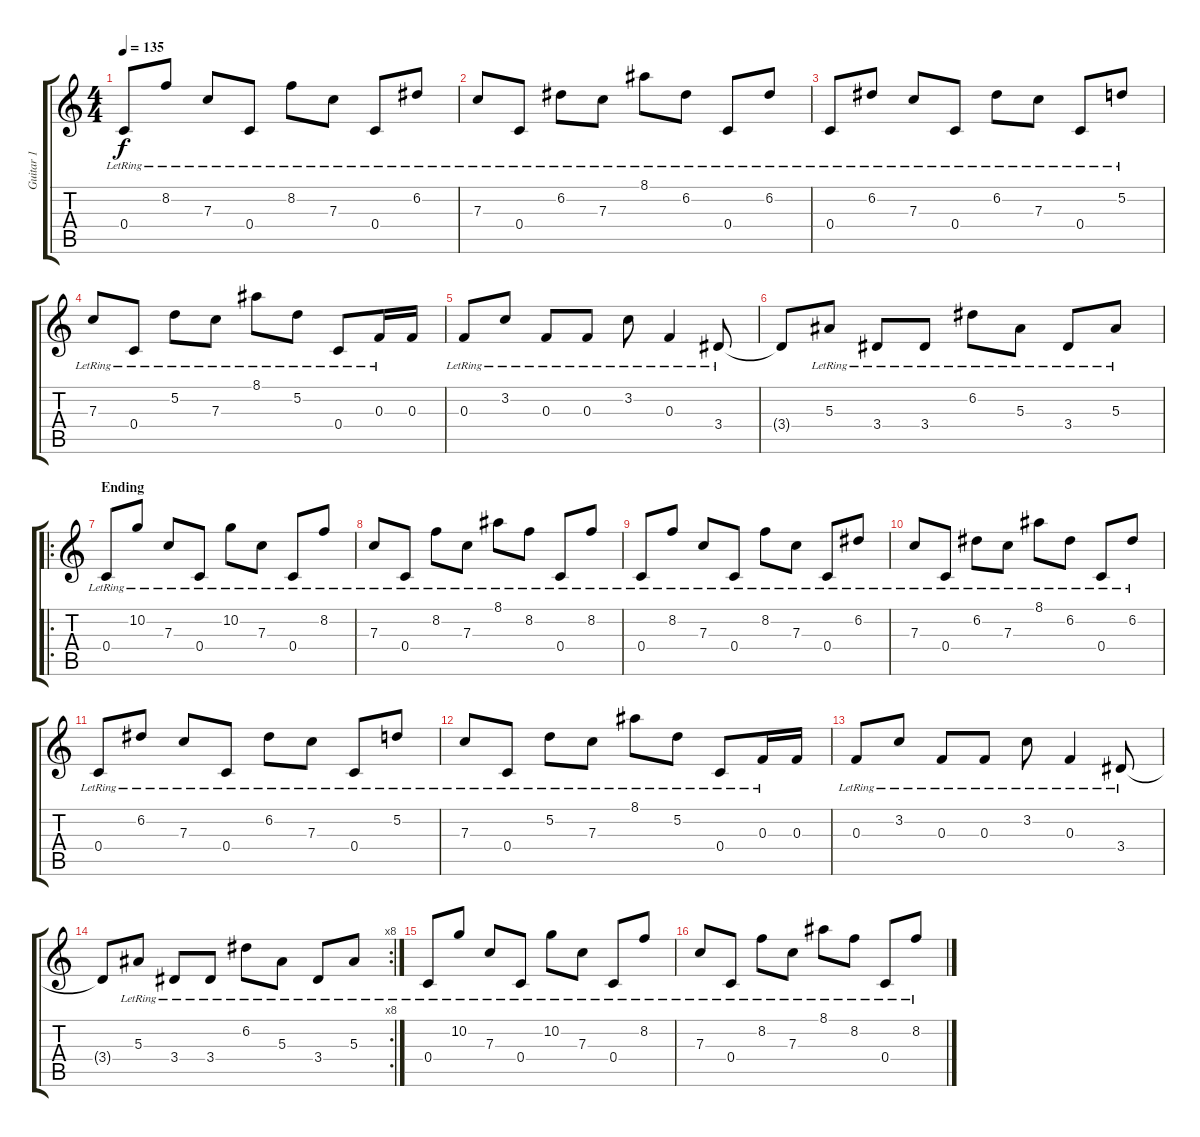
\track ("Guitar 1" "Guitar 1") {instrument acousticguitarsteel}
\staff {score tabs}
\tuning (D4 A3 F3 C3 G2 D2) {hide}
\ts (4 4)
\tempo 135
\clef g2
\ks c
0.4{lr}.8{dy f} 8.2{lr}.8 7.3{lr}.8 0.4{lr}.8 8.2{lr}.8 7.3{lr}.8 0.4{lr}.8 6.2{lr}.8 |
7.3{lr}.8 0.4{lr}.8 6.2{lr}.8 7.3{lr}.8 8.1{lr}.8 6.2{lr}.8 0.4{lr}.8 6.2{lr}.8 |
0.4{lr}.8 6.2{lr}.8 7.3{lr}.8 0.4{lr}.8 6.2{lr}.8 7.3{lr}.8 0.4{lr}.8 5.2{lr}.8 |
7.3{lr}.8 0.4{lr}.8 5.2{lr}.8 7.3{lr}.8 8.1{lr}.8 5.2{lr}.8 0.4{lr}.8 0.3{lr}.16 0.3.16 |
0.3{lr}.8 3.2{lr}.8 0.3{lr}.8 0.3{lr}.8 3.2{lr}.8 0.3{lr}.4 3.4{lr}.8 |
3.4{t}.8 5.3{lr}.8 3.4{lr}.8 3.4{lr}.8 6.2{lr}.8 5.3{lr}.8 3.4{lr}.8 5.3{lr}.8 |
\ro
\section ("" "Ending")
0.4{lr}.8 10.2{lr}.8 7.3{lr}.8 0.4{lr}.8 10.2{lr}.8 7.3{lr}.8 0.4{lr}.8 8.2{lr}.8 |
7.3{lr}.8 0.4{lr}.8 8.2{lr}.8 7.3{lr}.8 8.1{lr}.8 8.2{lr}.8 0.4{lr}.8 8.2{lr}.8 |
0.4{lr}.8 8.2{lr}.8 7.3{lr}.8 0.4{lr}.8 8.2{lr}.8 7.3{lr}.8 0.4{lr}.8 6.2{lr}.8 |
7.3{lr}.8 0.4{lr}.8 6.2{lr}.8 7.3{lr}.8 8.1{lr}.8 6.2{lr}.8 0.4{lr}.8 6.2{lr}.8 |
0.4{lr}.8 6.2{lr}.8 7.3{lr}.8 0.4{lr}.8 6.2{lr}.8 7.3{lr}.8 0.4{lr}.8 5.2{lr}.8 |
7.3{lr}.8 0.4{lr}.8 5.2{lr}.8 7.3{lr}.8 8.1{lr}.8 5.2{lr}.8 0.4{lr}.8 0.3{lr}.16 0.3.16 |
0.3{lr}.8 3.2{lr}.8 0.3{lr}.8 0.3{lr}.8 3.2{lr}.8 0.3{lr}.4 3.4{lr}.8 |
\rc 8
3.4{t}.8 5.3{lr}.8 3.4{lr}.8 3.4{lr}.8 6.2{lr}.8 5.3{lr}.8 3.4{lr}.8 5.3{lr}.8 |
0.4{lr}.8{volume 8} 10.2{lr}.8 7.3{lr}.8 0.4{lr}.8 10.2{lr}.8 7.3{lr}.8 0.4{lr}.8 8.2{lr}.8 |
7.3{lr}.8 0.4{lr}.8 8.2{lr}.8 7.3{lr}.8 8.1{lr}.8 8.2{lr}.8 0.4{lr}.8 8.2{lr}.8
